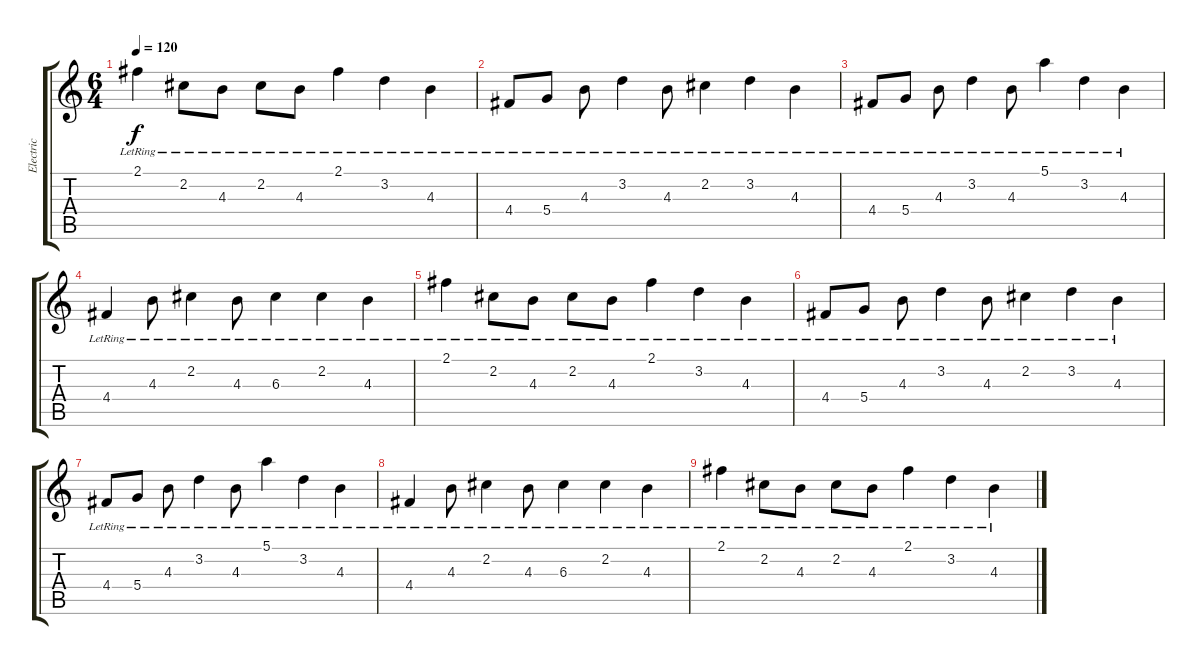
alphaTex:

\track ("Electric" "Electric") {instrument acousticguitarsteel}
\staff {score tabs}
\tuning (E4 B3 G3 D3 A2 E2) {hide}
\ts (6 4)
\tempo 120
\clef g2
\ks c
2.1{lr}.4{dy f} 2.2{lr}.8 4.3{lr}.8 2.2{lr}.8 4.3{lr}.8 2.1{lr}.4 3.2{lr}.4 4.3{lr}.4 |
4.4{lr}.8 5.4{lr}.8 4.3{lr}.8 3.2{lr}.4 4.3{lr}.8 2.2{lr}.4 3.2{lr}.4 4.3{lr}.4 |
4.4{lr}.8 5.4{lr}.8 4.3{lr}.8 3.2{lr}.4 4.3{lr}.8 5.1{lr}.4 3.2{lr}.4 4.3{lr}.4 |
4.4{lr}.4 4.3{lr}.8 2.2{lr}.4 4.3{lr}.8 6.3{lr}.4 2.2{lr}.4 4.3{lr}.4 |
2.1{lr}.4 2.2{lr}.8 4.3{lr}.8 2.2{lr}.8 4.3{lr}.8 2.1{lr}.4 3.2{lr}.4 4.3{lr}.4 |
4.4{lr}.8 5.4{lr}.8 4.3{lr}.8 3.2{lr}.4 4.3{lr}.8 2.2{lr}.4 3.2{lr}.4 4.3{lr}.4 |
4.4{lr}.8 5.4{lr}.8 4.3{lr}.8 3.2{lr}.4 4.3{lr}.8 5.1{lr}.4 3.2{lr}.4 4.3{lr}.4 |
4.4{lr}.4 4.3{lr}.8 2.2{lr}.4 4.3{lr}.8 6.3{lr}.4 2.2{lr}.4 4.3{lr}.4 |
2.1{lr}.4 2.2{lr}.8 4.3{lr}.8 2.2{lr}.8 4.3{lr}.8 2.1{lr}.4 3.2{lr}.4 4.3{lr}.4
